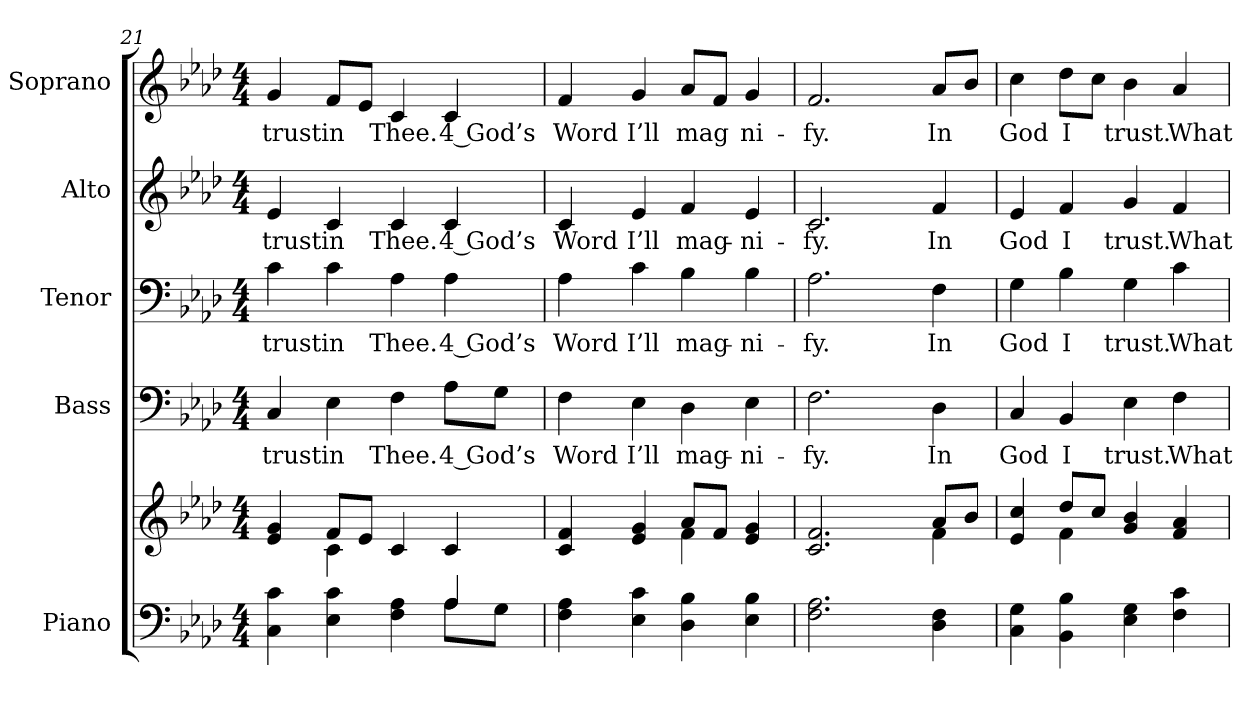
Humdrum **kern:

**kern	**kern	**kern	**text	**kern	**text	**kern	**text	**kern	**text
*part5	*part5	*part4	*part4	*part3	*part3	*part2	*part2	*part1	*part1
*staff6	*staff5	*staff4	*staff4	*staff3	*staff3	*staff2	*staff2	*staff1	*staff1
*I"Piano	*	*I"Bass	*	*I"Tenor	*	*I"Alto	*	*I"Soprano	*
*I'Pno.	*	*I'B.	*	*I'T.	*	*I'A.	*	*I'S.	*
!!LO:PB:g=z
*clefF4	*clefG2	*clefF4	*	*clefF4	*	*clefG2	*	*clefG2	*
*k[b-e-a-d-]	*k[b-e-a-d-]	*k[b-e-a-d-]	*	*k[b-e-a-d-]	*	*k[b-e-a-d-]	*	*k[b-e-a-d-]	*
*A-:	*A-:	*A-:	*	*A-:	*	*A-:	*	*A-:	*
*M4/4	*M4/4	*M4/4	*	*M4/4	*	*M4/4	*	*M4/4	*
=21	=21	=21	=21	=21	=21	=21	=21	=21	=21
*^	*^	*	*	*	*	*	*	*	*
!	!	!	!	!	!LO:LY:b:color=#000000	!	!	!	!	!	!
!	!	!	!	!	!	!	!LO:LY:b:color=#000000	!	!	!	!
!	!	!	!	!	!	!	!	!	!LO:LY:b:color=#000000	!	!
!	!	!	!	!	!	!	!	!	!	!	!LO:LY:b:color=#000000
4Ci\ 4ci	2ryy	4e-i/ 4gi	4ryy	4Ci/	trust	4ci\	trust	4e-i/	trust	4gi/	trust
!	!	!	!	!	!LO:LY:b:color=#000000	!	!	!	!	!	!
!	!	!	!	!	!	!	!LO:LY:b:color=#000000	!	!	!	!
!	!	!	!	!	!	!	!	!	!LO:LY:b:color=#000000	!	!
!	!	!	!	!	!	!	!	!	!	!	!LO:LY:b:color=#000000
4E-i\ 4ci	.	8fi/L	4ci\	4E-i\	in	4ci\	in	4ci/	in	8fi/L	in
.	.	8e-i/J	.	.	.	.	.	.	.	8e-i/J	.
!	!	!	!	!	!LO:LY:b:color=#000000	!	!	!	!	!	!
!	!	!	!	!	!	!	!LO:LY:b:color=#000000	!	!	!	!
!	!	!	!	!	!	!	!	!	!LO:LY:b:color=#000000	!	!
!	!	!	!	!	!	!	!	!	!	!	!LO:LY:b:color=#000000
4Fi\ 4A-i	4ryy	4ci/	2ryy	4Fi\	Thee.	4A-i\	Thee.	4ci/	Thee.	4ci/	Thee.
!	!	!	!	!	!LO:LY:b:color=#000000	!	!	!	!	!	!
!	!	!	!	!	!	!	!LO:LY:b:color=#000000	!	!	!	!
!	!	!	!	!	!	!	!	!	!LO:LY:b:color=#000000	!	!
!	!	!	!	!	!	!	!	!	!	!	!LO:LY:b:color=#000000
4A-i/	8A-i\L	4ci/	.	8A-i\L	4 God’s	4A-i\	4 God’s	4ci/	4 God’s	4ci/	4 God’s
.	8Gi\J	.	.	8Gi\J	.	.	.	.	.	.	.
*v	*v	*	*	*	*	*	*	*	*	*	*
=22	=22	=22	=22	=22	=22	=22	=22	=22	=22	=22
*^	*	*	*	*	*	*	*	*	*	*
!	!	!	!	!	!LO:LY:b:color=#000000	!	!	!	!	!	!
*v	*v	*	*	*	*	*	*	*	*	*	*
*^	*	*	*	*	*	*	*	*	*	*
!	!	!	!	!	!	!	!LO:LY:b:color=#000000	!	!	!	!
*v	*v	*	*	*	*	*	*	*	*	*	*
*^	*	*	*	*	*	*	*	*	*	*
!	!	!	!	!	!	!	!	!	!LO:LY:b:color=#000000	!	!
*v	*v	*	*	*	*	*	*	*	*	*	*
*^	*	*	*	*	*	*	*	*	*	*
!	!	!	!	!	!	!	!	!	!	!	!LO:LY:b:color=#000000
*v	*v	*	*	*	*	*	*	*	*	*	*
4Fi\ 4A-i	4ci/ 4fi	2ryy	4Fi\	Word	4A-i\	Word	4ci/	Word	4fi/	Word
!	!	!	!	!LO:LY:b:color=#000000	!	!	!	!	!	!
!	!	!	!	!	!	!LO:LY:b:color=#000000	!	!	!	!
!	!	!	!	!	!	!	!	!LO:LY:b:color=#000000	!	!
!	!	!	!	!	!	!	!	!	!	!LO:LY:b:color=#000000
4E-i\ 4ci	4e-i/ 4gi	.	4E-i\	I’ll	4ci\	I’ll	4e-i/	I’ll	4gi/	I’ll
!	!	!	!	!LO:LY:b:color=#000000	!	!	!	!	!	!
!	!	!	!	!	!	!LO:LY:b:color=#000000	!	!	!	!
!	!	!	!	!	!	!	!	!LO:LY:b:color=#000000	!	!
!	!	!	!	!	!	!	!	!	!	!LO:LY:b:color=#000000
4D-i\ 4B-i	8a-i/L	4fi\	4D-i\	mag-	4B-i\	mag-	4fi/	mag-	8a-i/L	mag
.	8fi/J	.	.	.	.	.	.	.	8fi/J	.
!	!	!	!	!LO:LY:b:color=#000000	!	!	!	!	!	!
!	!	!	!	!	!	!LO:LY:b:color=#000000	!	!	!	!
!	!	!	!	!	!	!	!	!LO:LY:b:color=#000000	!	!
!	!	!	!	!	!	!	!	!	!	!LO:LY:b:color=#000000
4E-i\ 4B-i	4e-i/ 4gi	4ryy	4E-i\	-ni-	4B-i\	-ni-	4e-i/	-ni-	4gi/	ni-
=23	=23	=23	=23	=23	=23	=23	=23	=23	=23	=23
!	!	!	!	!LO:LY:b:color=#000000	!	!	!	!	!	!
!	!	!	!	!	!	!LO:LY:b:color=#000000	!	!	!	!
!	!	!	!	!	!	!	!	!LO:LY:b:color=#000000	!	!
!	!	!	!	!	!	!	!	!	!	!LO:LY:b:color=#000000
2.Fi\ 2.A-i	2.ci/ 2.fi	2ryy	2.Fi\	-fy.	2.A-i\	-fy.	2.ci/	-fy.	2.fi/	-fy.
.	.	4ryy	.	.	.	.	.	.	.	.
!	!	!	!	!LO:LY:b:color=#000000	!	!	!	!	!	!
!	!	!	!	!	!	!LO:LY:b:color=#000000	!	!	!	!
!	!	!	!	!	!	!	!	!LO:LY:b:color=#000000	!	!
!	!	!	!	!	!	!	!	!	!	!LO:LY:b:color=#000000
4D-i\ 4Fi	8a-i/L	4fi\	4D-i\	In	4Fi\	In	4fi/	In	8a-i/L	In
.	8b-i/J	.	.	.	.	.	.	.	8b-i/J	.
!!LO:PB:g=z
=24	=24	=24	=24	=24	=24	=24	=24	=24	=24	=24
!	!	!	!	!LO:LY:b:color=#000000	!	!	!	!	!	!
!	!	!	!	!	!	!LO:LY:b:color=#000000	!	!	!	!
!	!	!	!	!	!	!	!	!LO:LY:b:color=#000000	!	!
!	!	!	!	!	!	!	!	!	!	!LO:LY:b:color=#000000
4Ci\ 4Gi	4e-i/ 4cci	4ryy	4Ci/	God	4Gi\	God	4e-i/	God	4cci\	God
!	!	!	!	!LO:LY:b:color=#000000	!	!	!	!	!	!
!	!	!	!	!	!	!LO:LY:b:color=#000000	!	!	!	!
!	!	!	!	!	!	!	!	!LO:LY:b:color=#000000	!	!
!	!	!	!	!	!	!	!	!	!	!LO:LY:b:color=#000000
4BB-i\ 4B-i	8dd-i/L	4fi\	4BB-i/	I	4B-i\	I	4fi/	I	8dd-i\L	I
.	8cci/J	.	.	.	.	.	.	.	8cci\J	.
!	!	!	!	!LO:LY:b:color=#000000	!	!	!	!	!	!
!	!	!	!	!	!	!LO:LY:b:color=#000000	!	!	!	!
!	!	!	!	!	!	!	!	!LO:LY:b:color=#000000	!	!
!	!	!	!	!	!	!	!	!	!	!LO:LY:b:color=#000000
4E-i\ 4Gi	4gi/ 4b-i	2ryy	4E-i\	trust.	4Gi\	trust.	4gi/	trust.	4b-i\	trust.
!	!	!	!	!LO:LY:b:color=#000000	!	!	!	!	!	!
!	!	!	!	!	!	!LO:LY:b:color=#000000	!	!	!	!
!	!	!	!	!	!	!	!	!LO:LY:b:color=#000000	!	!
!	!	!	!	!	!	!	!	!	!	!LO:LY:b:color=#000000
4Fi\ 4ci	4fi/ 4a-i	.	4Fi\	What	4ci\	What	4fi/	What	4a-i/	What
*	*v	*v	*	*	*	*	*	*	*	*
=	=	=	=	=	=	=	=	=	=
*-	*-	*-	*-	*-	*-	*-	*-	*-	*-
